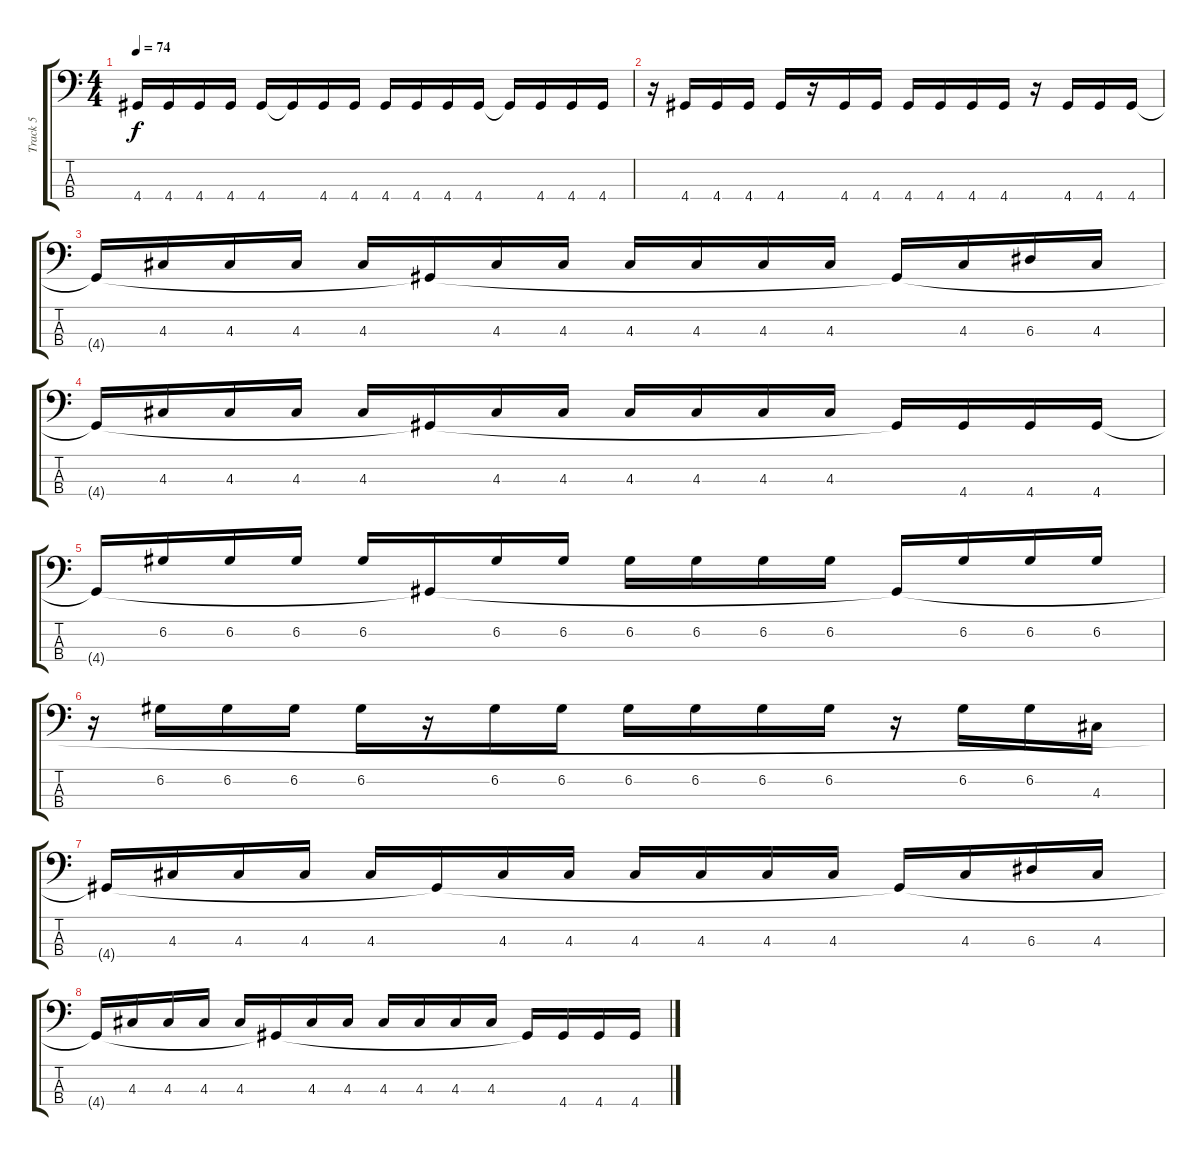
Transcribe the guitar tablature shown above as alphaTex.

\track ("Track 5" "Track 5") {instrument electricbasspick}
\staff {score tabs}
\tuning (G2 D2 A1 E1) {hide}
\ts (4 4)
\tempo 74
\clef f4
\ks c
4.4{t}.16{dy f} 4.4.16 4.4.16 4.4.16 4.4.16 4.4{t}.16 4.4.16 4.4.16 4.4.16 4.4.16 4.4.16 4.4.16 4.4{t}.16 4.4.16 4.4.16 4.4.16 |
r.16 4.4.16 4.4.16 4.4.16 4.4.16 r.16 4.4.16 4.4.16 4.4.16 4.4.16 4.4.16 4.4.16 r.16 4.4.16 4.4.16 4.4.16 |
4.4{t}.16 4.3.16 4.3.16 4.3.16 4.3.16 4.4{t}.16 4.3.16 4.3.16 4.3.16 4.3.16 4.3.16 4.3.16 4.4{t}.16 4.3.16 6.3.16 4.3.16 |
4.4{t}.16 4.3.16 4.3.16 4.3.16 4.3.16 4.4{t}.16 4.3.16 4.3.16 4.3.16 4.3.16 4.3.16 4.3.16 4.4{t}.16 4.4.16 4.4.16 4.4.16 |
4.4{t}.16 6.2.16 6.2.16 6.2.16 6.2.16 4.4{t}.16 6.2.16 6.2.16 6.2.16 6.2.16 6.2.16 6.2.16 4.4{t}.16 6.2.16 6.2.16 6.2.16 |
r.16 6.2.16 6.2.16 6.2.16 6.2.16 r.16 6.2.16 6.2.16 6.2.16 6.2.16 6.2.16 6.2.16 r.16 6.2.16 6.2.16 4.3.16 |
4.4{t}.16 4.3.16 4.3.16 4.3.16 4.3.16 4.4{t}.16 4.3.16 4.3.16 4.3.16 4.3.16 4.3.16 4.3.16 4.4{t}.16 4.3.16 6.3.16 4.3.16 |
4.4{t}.16 4.3.16 4.3.16 4.3.16 4.3.16 4.4{t}.16 4.3.16 4.3.16 4.3.16 4.3.16 4.3.16 4.3.16 4.4{t}.16 4.4.16 4.4.16 4.4.16
